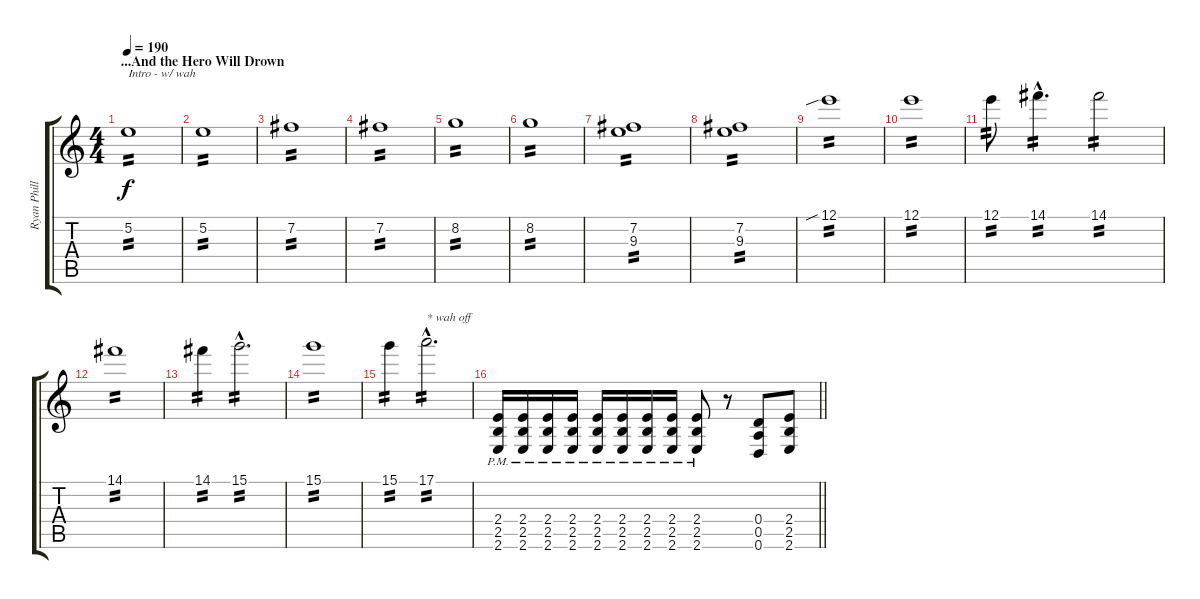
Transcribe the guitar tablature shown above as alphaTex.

\track ("Ryan Phillips | Lead" "Ryan Phill") {instrument distortionguitar}
\staff {score tabs}
\tuning (E4 B3 G3 D3 A2 D2) {hide}
\ts (4 4)
\section ("" "...And the Hero Will Drown")
\tempo 190
\clef g2
\ks c
5.2.1{txt "Intro - w/ wah" tp 2 dy f instrument distortionguitar} |
5.2.1{tp 2} |
7.2.1{tp 2} |
7.2.1{tp 2} |
8.2.1{tp 2} |
8.2.1{tp 2} |
(7.2 9.3).1{tp 2} |
(7.2 9.3).1{tp 2} |
12.1{sib}.1{tp 2} |
12.1.1{tp 2} |
12.1.8{tp 2} 14.1{hac}.4{d tp 2} 14.1.2{tp 2} |
14.1.1{tp 2} |
14.1.4{tp 2} 15.1{hac}.2{d tp 2} |
15.1.1{tp 2} |
15.1.4{tp 2} 17.1{hac}.2{d txt "* wah off" tp 2} |
\barLineRight lightlight
(2.4{pm} 2.5{pm} 2.6{pm}).16 (2.4{pm} 2.5{pm} 2.6{pm}).16 (2.4{pm} 2.5{pm} 2.6{pm}).16 (2.4{pm} 2.5{pm} 2.6{pm}).16 (2.4{pm} 2.5{pm} 2.6{pm}).16 (2.4{pm} 2.5{pm} 2.6{pm}).16 (2.4{pm} 2.5{pm} 2.6{pm}).16 (2.4{pm} 2.5{pm} 2.6{pm}).16 (2.4{pm} 2.5{pm} 2.6{pm}).8 r.8 (0.4 0.5 0.6).8 (2.4 2.5 2.6).8
